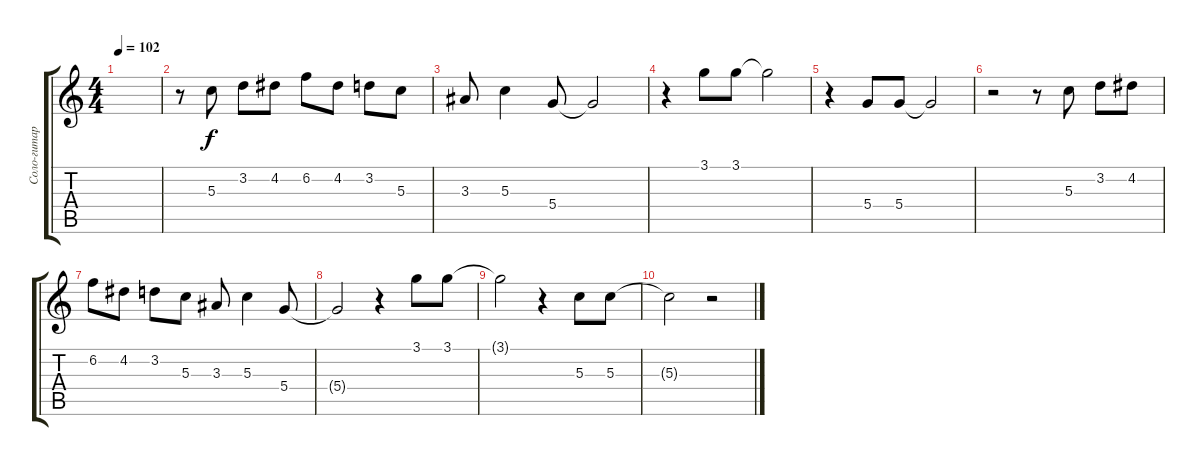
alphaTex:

\track ("Соло-гитара" "Соло-гитар") {instrument electricguitarjazz}
\staff {score tabs}
\tuning (E4 B3 G3 D3 A2 E2) {hide}
\ts (4 4)
\tempo 102
\clef g2
\ks c
|
r.8 5.3.8 3.2.8 4.2.8 6.2.8 4.2.8 3.2.8 5.3.8 |
3.3.8 5.3.4 5.4.8 5.4{t}.2 |
r.4 3.1.8 3.1.8 3.1{t}.2 |
r.4 5.4.8 5.4.8 5.4{t}.2 |
r.2 r.8 5.3.8 3.2.8 4.2.8 |
6.2.8 4.2.8 3.2.8 5.3.8 3.3.8 5.3.4 5.4.8 |
5.4{t}.2 r.4 3.1.8 3.1.8 |
3.1{t}.2 r.4 5.3.8 5.3.8 |
5.3{t}.2 r.2
